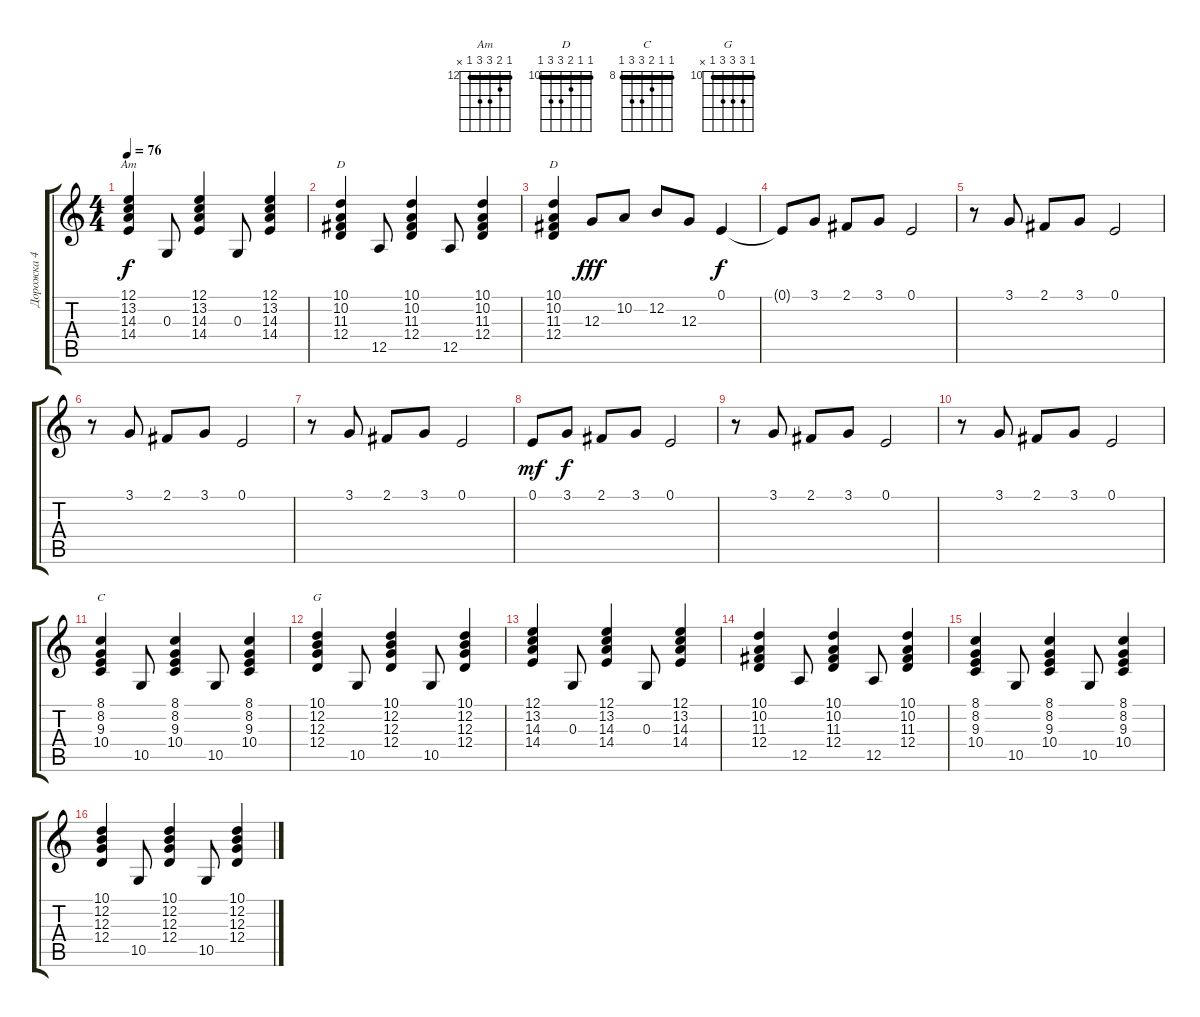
\track ("Дорожка 4" "Дорожка 4") {instrument electricgrandpiano}
\staff {score tabs}
\tuning (E4 B3 G3 D3 A2 E2) {hide}
\chord ("Am" 12 13 14 14 12 x) {firstfret 12 barre 12}
\chord ("D" 10 10 11 12 x x) {firstfret 10 barre 10}
\chord ("D" 10 10 11 12 12 10) {firstfret 10 barre 10}
\chord ("C" 8 8 9 10 10 8) {firstfret 8 barre 8}
\chord ("G" 10 12 12 12 10 x) {firstfret 10 barre 10}
\ts (4 4)
\tempo 76
\clef g2
\ks c
(12.1 13.2 14.3 14.4).4{ch "Am" dy f} 0.3.8 (12.1 13.2 14.3 14.4).4 0.3.8 (12.1 13.2 14.3 14.4).4 |
(10.1 10.2 11.3 12.4).4{ch "D"} 12.5.8 (10.1 10.2 11.3 12.4).4 12.5.8 (10.1 10.2 11.3 12.4).4 |
(10.1 10.2 11.3 12.4).4{ch "D"} 12.3.8{dy fff} 10.2.8 12.2.8 12.3.8 0.1.4{dy f} |
0.1{t}.8 3.1.8 2.1.8 3.1.8 0.1.2 |
r.8 3.1.8 2.1.8 3.1.8 0.1.2 |
r.8 3.1.8 2.1.8 3.1.8 0.1.2 |
r.8 3.1.8 2.1.8 3.1.8 0.1.2 |
0.1.8{dy mf} 3.1.8{dy f} 2.1.8 3.1.8 0.1.2 |
r.8 3.1.8 2.1.8 3.1.8 0.1.2 |
r.8 3.1.8 2.1.8 3.1.8 0.1.2 |
(8.1 8.2 9.3 10.4).4{ch "C"} 10.5.8 (8.1 8.2 9.3 10.4).4 10.5.8 (8.1 8.2 9.3 10.4).4 |
(10.1 12.2 12.3 12.4).4{ch "G"} 10.5.8 (10.1 12.2 12.3 12.4).4 10.5.8 (10.1 12.2 12.3 12.4).4 |
(12.1 13.2 14.3 14.4).4 0.3.8 (12.1 13.2 14.3 14.4).4 0.3.8 (12.1 13.2 14.3 14.4).4 |
(10.1 10.2 11.3 12.4).4 12.5.8 (10.1 10.2 11.3 12.4).4 12.5.8 (10.1 10.2 11.3 12.4).4 |
(8.1 8.2 9.3 10.4).4 10.5.8 (8.1 8.2 9.3 10.4).4 10.5.8 (8.1 8.2 9.3 10.4).4 |
(10.1 12.2 12.3 12.4).4 10.5.8 (10.1 12.2 12.3 12.4).4 10.5.8 (10.1 12.2 12.3 12.4).4
